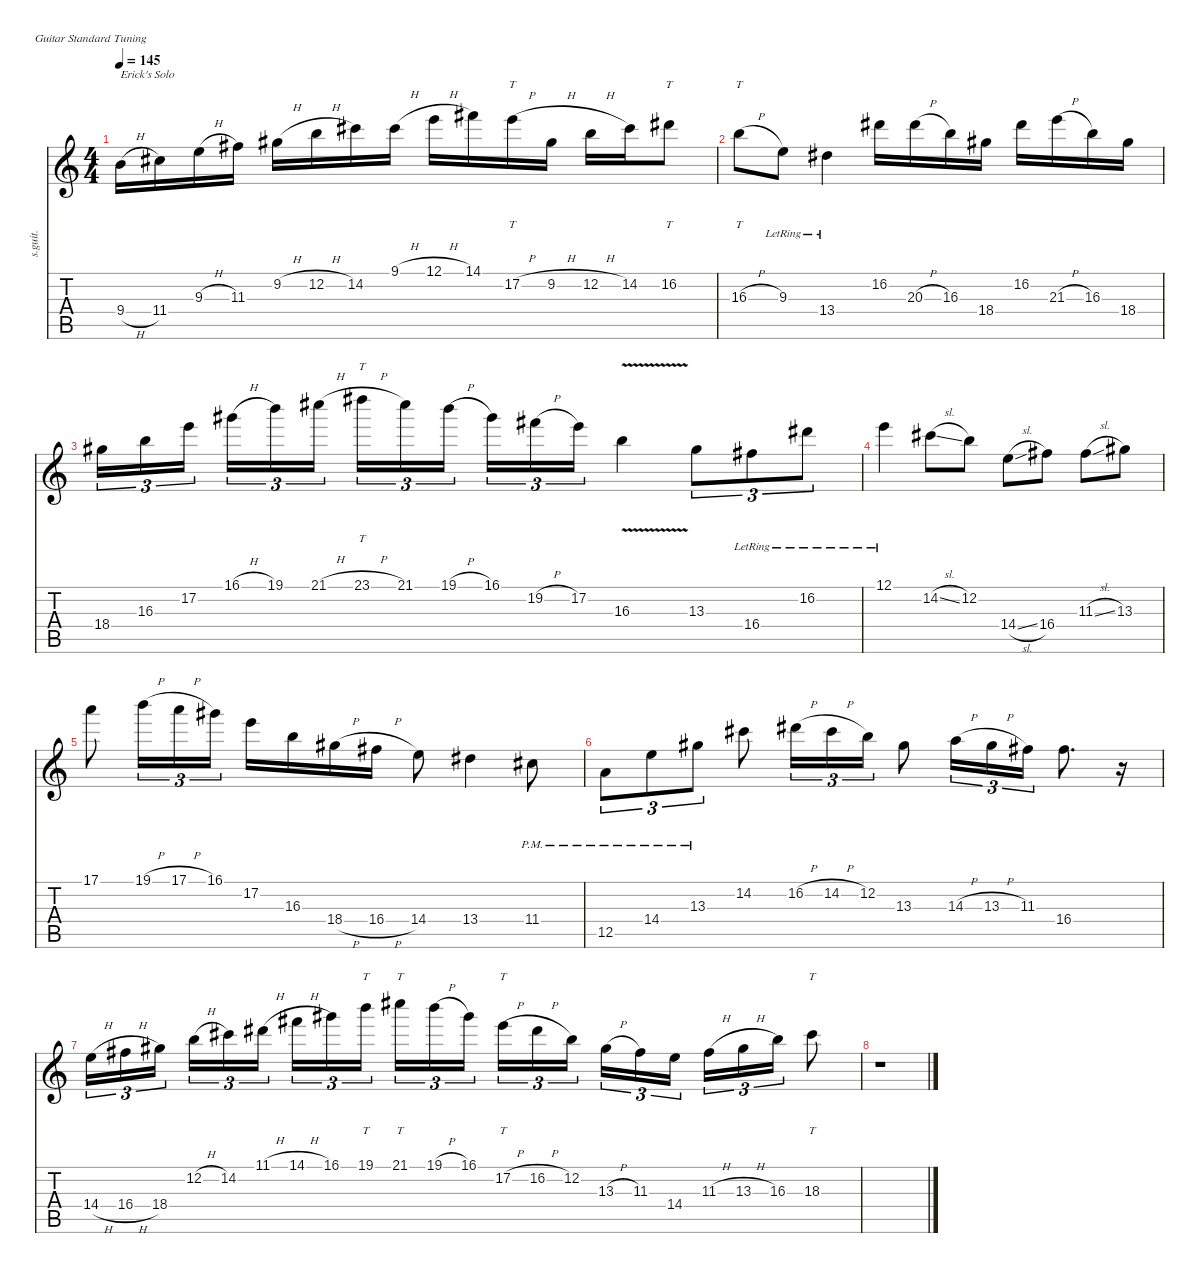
\defaultSystemsLayout 4
\hideDynamics
\bracketExtendMode nobrackets
\track ("Erick" "s.guit.") {instrument overdrivenguitar}
\staff {score tabs}
\tuning (E4 B3 G3 D3 A2 E2)
\ts (4 4)
\tempo 145
\clef g2
\ks c
9.4{h}.16{txt "Erick's Solo" lyrics (0 "") lyrics (1 "") lyrics (2 "") lyrics (3 "") lyrics (4 "") dy mf} 11.4{acc #}.16{lyrics (0 "") lyrics (1 "") lyrics (2 "") lyrics (3 "") lyrics (4 "")} 9.3{h}.16{lyrics (0 "") lyrics (1 "") lyrics (2 "") lyrics (3 "") lyrics (4 "")} 11.3{acc #}.16{lyrics (0 "") lyrics (1 "") lyrics (2 "") lyrics (3 "") lyrics (4 "")} 9.2{h acc #}.16{lyrics (0 "") lyrics (1 "") lyrics (2 "") lyrics (3 "") lyrics (4 "")} 12.2{h}.16{lyrics (0 "") lyrics (1 "") lyrics (2 "") lyrics (3 "") lyrics (4 "")} 14.2{acc #}.16{lyrics (0 "") lyrics (1 "") lyrics (2 "") lyrics (3 "") lyrics (4 "")} 9.1{h acc #}.16{lyrics (0 "") lyrics (1 "") lyrics (2 "") lyrics (3 "") lyrics (4 "")} 12.1{h}.16{lyrics (0 "") lyrics (1 "") lyrics (2 "") lyrics (3 "") lyrics (4 "")} 14.1{acc #}.16{lyrics (0 "") lyrics (1 "") lyrics (2 "") lyrics (3 "") lyrics (4 "")} 17.2{h}.16{tt lyrics (0 "") lyrics (1 "") lyrics (2 "") lyrics (3 "") lyrics (4 "")} 9.2{h acc #}.16{lyrics (0 "") lyrics (1 "") lyrics (2 "") lyrics (3 "") lyrics (4 "")} 12.2{h}.16{lyrics (0 "") lyrics (1 "") lyrics (2 "") lyrics (3 "") lyrics (4 "")} 14.2{acc #}.16{lyrics (0 "") lyrics (1 "") lyrics (2 "") lyrics (3 "") lyrics (4 "")} 16.2{acc #}.8{tt lyrics (0 "") lyrics (1 "") lyrics (2 "") lyrics (3 "") lyrics (4 "")} |
16.3{h}.8{tt lyrics (0 "") lyrics (1 "") lyrics (2 "") lyrics (3 "") lyrics (4 "")} 9.3{lr}.8{lyrics (0 "") lyrics (1 "") lyrics (2 "") lyrics (3 "") lyrics (4 "")} 13.4{lr acc #}.4{lyrics (0 "") lyrics (1 "") lyrics (2 "") lyrics (3 "") lyrics (4 "")} 16.2{acc #}.16{lyrics (0 "") lyrics (1 "") lyrics (2 "") lyrics (3 "") lyrics (4 "")} 20.3{h acc #}.16{lyrics (0 "") lyrics (1 "") lyrics (2 "") lyrics (3 "") lyrics (4 "")} 16.3.16{lyrics (0 "") lyrics (1 "") lyrics (2 "") lyrics (3 "") lyrics (4 "")} 18.4{acc #}.16{lyrics (0 "") lyrics (1 "") lyrics (2 "") lyrics (3 "") lyrics (4 "")} 16.2{acc #}.16{lyrics (0 "") lyrics (1 "") lyrics (2 "") lyrics (3 "") lyrics (4 "")} 21.3{h}.16{lyrics (0 "") lyrics (1 "") lyrics (2 "") lyrics (3 "") lyrics (4 "")} 16.3.16{lyrics (0 "") lyrics (1 "") lyrics (2 "") lyrics (3 "") lyrics (4 "")} 18.4{acc #}.16{lyrics (0 "") lyrics (1 "") lyrics (2 "") lyrics (3 "") lyrics (4 "")} |
18.4{acc #}.16{tu (3 2) lyrics (0 "") lyrics (1 "") lyrics (2 "") lyrics (3 "") lyrics (4 "")} 16.3.16{tu (3 2) lyrics (0 "") lyrics (1 "") lyrics (2 "") lyrics (3 "") lyrics (4 "")} 17.2.16{tu (3 2) lyrics (0 "") lyrics (1 "") lyrics (2 "") lyrics (3 "") lyrics (4 "")} 16.1{h acc #}.16{tu (3 2) lyrics (0 "") lyrics (1 "") lyrics (2 "") lyrics (3 "") lyrics (4 "")} 19.1.16{tu (3 2) lyrics (0 "") lyrics (1 "") lyrics (2 "") lyrics (3 "") lyrics (4 "")} 21.1{h acc #}.16{tu (3 2) lyrics (0 "") lyrics (1 "") lyrics (2 "") lyrics (3 "") lyrics (4 "")} 23.1{h acc #}.16{tt tu (3 2) lyrics (0 "") lyrics (1 "") lyrics (2 "") lyrics (3 "") lyrics (4 "")} 21.1{acc #}.16{tu (3 2) lyrics (0 "") lyrics (1 "") lyrics (2 "") lyrics (3 "") lyrics (4 "")} 19.1{h}.16{tu (3 2) lyrics (0 "") lyrics (1 "") lyrics (2 "") lyrics (3 "") lyrics (4 "")} 16.1{acc #}.16{tu (3 2) lyrics (0 "") lyrics (1 "") lyrics (2 "") lyrics (3 "") lyrics (4 "")} 19.2{h acc #}.16{tu (3 2) lyrics (0 "") lyrics (1 "") lyrics (2 "") lyrics (3 "") lyrics (4 "")} 17.2.16{tu (3 2) lyrics (0 "") lyrics (1 "") lyrics (2 "") lyrics (3 "") lyrics (4 "")} 16.3{v}.4{lyrics (0 "") lyrics (1 "") lyrics (2 "") lyrics (3 "") lyrics (4 "")} 13.3{acc #}.8{tu (3 2) lyrics (0 "") lyrics (1 "") lyrics (2 "") lyrics (3 "") lyrics (4 "")} 16.4{lr acc #}.8{tu (3 2) lyrics (0 "") lyrics (1 "") lyrics (2 "") lyrics (3 "") lyrics (4 "")} 16.2{lr acc #}.8{tu (3 2) lyrics (0 "") lyrics (1 "") lyrics (2 "") lyrics (3 "") lyrics (4 "")} |
12.1{lr}.4{lyrics (0 "") lyrics (1 "") lyrics (2 "") lyrics (3 "") lyrics (4 "")} 14.2{sl acc #}.8{lyrics (0 "") lyrics (1 "") lyrics (2 "") lyrics (3 "") lyrics (4 "")} 12.2.8{lyrics (0 "") lyrics (1 "") lyrics (2 "") lyrics (3 "") lyrics (4 "")} 14.4{sl}.8{lyrics (0 "") lyrics (1 "") lyrics (2 "") lyrics (3 "") lyrics (4 "")} 16.4{acc #}.8{lyrics (0 "") lyrics (1 "") lyrics (2 "") lyrics (3 "") lyrics (4 "")} 11.3{sl acc #}.8{lyrics (0 "") lyrics (1 "") lyrics (2 "") lyrics (3 "") lyrics (4 "")} 13.3{acc #}.8{lyrics (0 "") lyrics (1 "") lyrics (2 "") lyrics (3 "") lyrics (4 "")} |
17.1.8{lyrics (0 "") lyrics (1 "") lyrics (2 "") lyrics (3 "") lyrics (4 "")} 19.1{h}.16{tu (3 2) lyrics (0 "") lyrics (1 "") lyrics (2 "") lyrics (3 "") lyrics (4 "")} 17.1{h}.16{tu (3 2) lyrics (0 "") lyrics (1 "") lyrics (2 "") lyrics (3 "") lyrics (4 "")} 16.1{acc #}.16{tu (3 2) lyrics (0 "") lyrics (1 "") lyrics (2 "") lyrics (3 "") lyrics (4 "")} 17.2.16{lyrics (0 "") lyrics (1 "") lyrics (2 "") lyrics (3 "") lyrics (4 "")} 16.3.16{lyrics (0 "") lyrics (1 "") lyrics (2 "") lyrics (3 "") lyrics (4 "")} 18.4{h acc #}.16{lyrics (0 "") lyrics (1 "") lyrics (2 "") lyrics (3 "") lyrics (4 "")} 16.4{h acc #}.16{lyrics (0 "") lyrics (1 "") lyrics (2 "") lyrics (3 "") lyrics (4 "")} 14.4.8{lyrics (0 "") lyrics (1 "") lyrics (2 "") lyrics (3 "") lyrics (4 "")} 13.4{acc #}.4{lyrics (0 "") lyrics (1 "") lyrics (2 "") lyrics (3 "") lyrics (4 "")} 11.4{pm acc #}.8{lyrics (0 "") lyrics (1 "") lyrics (2 "") lyrics (3 "") lyrics (4 "")} |
12.5{pm}.8{tu (3 2) lyrics (0 "") lyrics (1 "") lyrics (2 "") lyrics (3 "") lyrics (4 "")} 14.4{pm}.8{tu (3 2) lyrics (0 "") lyrics (1 "") lyrics (2 "") lyrics (3 "") lyrics (4 "")} 13.3{pm acc #}.8{tu (3 2) lyrics (0 "") lyrics (1 "") lyrics (2 "") lyrics (3 "") lyrics (4 "")} 14.2{acc #}.8{lyrics (0 "") lyrics (1 "") lyrics (2 "") lyrics (3 "") lyrics (4 "")} 16.2{h acc #}.16{tu (3 2) lyrics (0 "") lyrics (1 "") lyrics (2 "") lyrics (3 "") lyrics (4 "")} 14.2{h acc #}.16{tu (3 2) lyrics (0 "") lyrics (1 "") lyrics (2 "") lyrics (3 "") lyrics (4 "")} 12.2.16{tu (3 2) lyrics (0 "") lyrics (1 "") lyrics (2 "") lyrics (3 "") lyrics (4 "")} 13.3{acc #}.8{lyrics (0 "") lyrics (1 "") lyrics (2 "") lyrics (3 "") lyrics (4 "")} 14.3{h}.16{tu (3 2) lyrics (0 "") lyrics (1 "") lyrics (2 "") lyrics (3 "") lyrics (4 "")} 13.3{h acc #}.16{tu (3 2) lyrics (0 "") lyrics (1 "") lyrics (2 "") lyrics (3 "") lyrics (4 "")} 11.3{acc #}.16{tu (3 2) lyrics (0 "") lyrics (1 "") lyrics (2 "") lyrics (3 "") lyrics (4 "")} 16.4{acc #}.8{d lyrics (0 "") lyrics (1 "") lyrics (2 "") lyrics (3 "") lyrics (4 "")} r.16 |
14.4{h}.16{tu (3 2) lyrics (0 "") lyrics (1 "") lyrics (2 "") lyrics (3 "") lyrics (4 "")} 16.4{h acc #}.16{tu (3 2) lyrics (0 "") lyrics (1 "") lyrics (2 "") lyrics (3 "") lyrics (4 "")} 18.4{acc #}.16{tu (3 2) lyrics (0 "") lyrics (1 "") lyrics (2 "") lyrics (3 "") lyrics (4 "")} 12.2{h}.16{tu (3 2) lyrics (0 "") lyrics (1 "") lyrics (2 "") lyrics (3 "") lyrics (4 "")} 14.2{acc #}.16{tu (3 2) lyrics (0 "") lyrics (1 "") lyrics (2 "") lyrics (3 "") lyrics (4 "")} 11.1{h acc #}.16{tu (3 2) lyrics (0 "") lyrics (1 "") lyrics (2 "") lyrics (3 "") lyrics (4 "")} 14.1{h acc #}.16{tu (3 2) lyrics (0 "") lyrics (1 "") lyrics (2 "") lyrics (3 "") lyrics (4 "")} 16.1{acc #}.16{tu (3 2) lyrics (0 "") lyrics (1 "") lyrics (2 "") lyrics (3 "") lyrics (4 "")} 19.1.16{tt tu (3 2) lyrics (0 "") lyrics (1 "") lyrics (2 "") lyrics (3 "") lyrics (4 "")} 21.1{acc #}.16{tt tu (3 2) lyrics (0 "") lyrics (1 "") lyrics (2 "") lyrics (3 "") lyrics (4 "")} 19.1{h}.16{tu (3 2) lyrics (0 "") lyrics (1 "") lyrics (2 "") lyrics (3 "") lyrics (4 "")} 16.1{acc #}.16{tu (3 2) lyrics (0 "") lyrics (1 "") lyrics (2 "") lyrics (3 "") lyrics (4 "")} 17.2{h}.16{tt tu (3 2) lyrics (0 "") lyrics (1 "") lyrics (2 "") lyrics (3 "") lyrics (4 "")} 16.2{h acc #}.16{tu (3 2) lyrics (0 "") lyrics (1 "") lyrics (2 "") lyrics (3 "") lyrics (4 "")} 12.2.16{tu (3 2) lyrics (0 "") lyrics (1 "") lyrics (2 "") lyrics (3 "") lyrics (4 "")} 13.3{h acc #}.16{tu (3 2) lyrics (0 "") lyrics (1 "") lyrics (2 "") lyrics (3 "") lyrics (4 "")} 11.3{acc #}.16{tu (3 2) lyrics (0 "") lyrics (1 "") lyrics (2 "") lyrics (3 "") lyrics (4 "")} 14.4.16{tu (3 2) lyrics (0 "") lyrics (1 "") lyrics (2 "") lyrics (3 "") lyrics (4 "")} 11.3{h acc #}.16{tu (3 2) lyrics (0 "") lyrics (1 "") lyrics (2 "") lyrics (3 "") lyrics (4 "")} 13.3{h acc #}.16{tu (3 2) lyrics (0 "") lyrics (1 "") lyrics (2 "") lyrics (3 "") lyrics (4 "")} 16.3.16{tu (3 2) lyrics (0 "") lyrics (1 "") lyrics (2 "") lyrics (3 "") lyrics (4 "")} 18.3{acc #}.8{tt lyrics (0 "") lyrics (1 "") lyrics (2 "") lyrics (3 "") lyrics (4 "")} |
r.1
